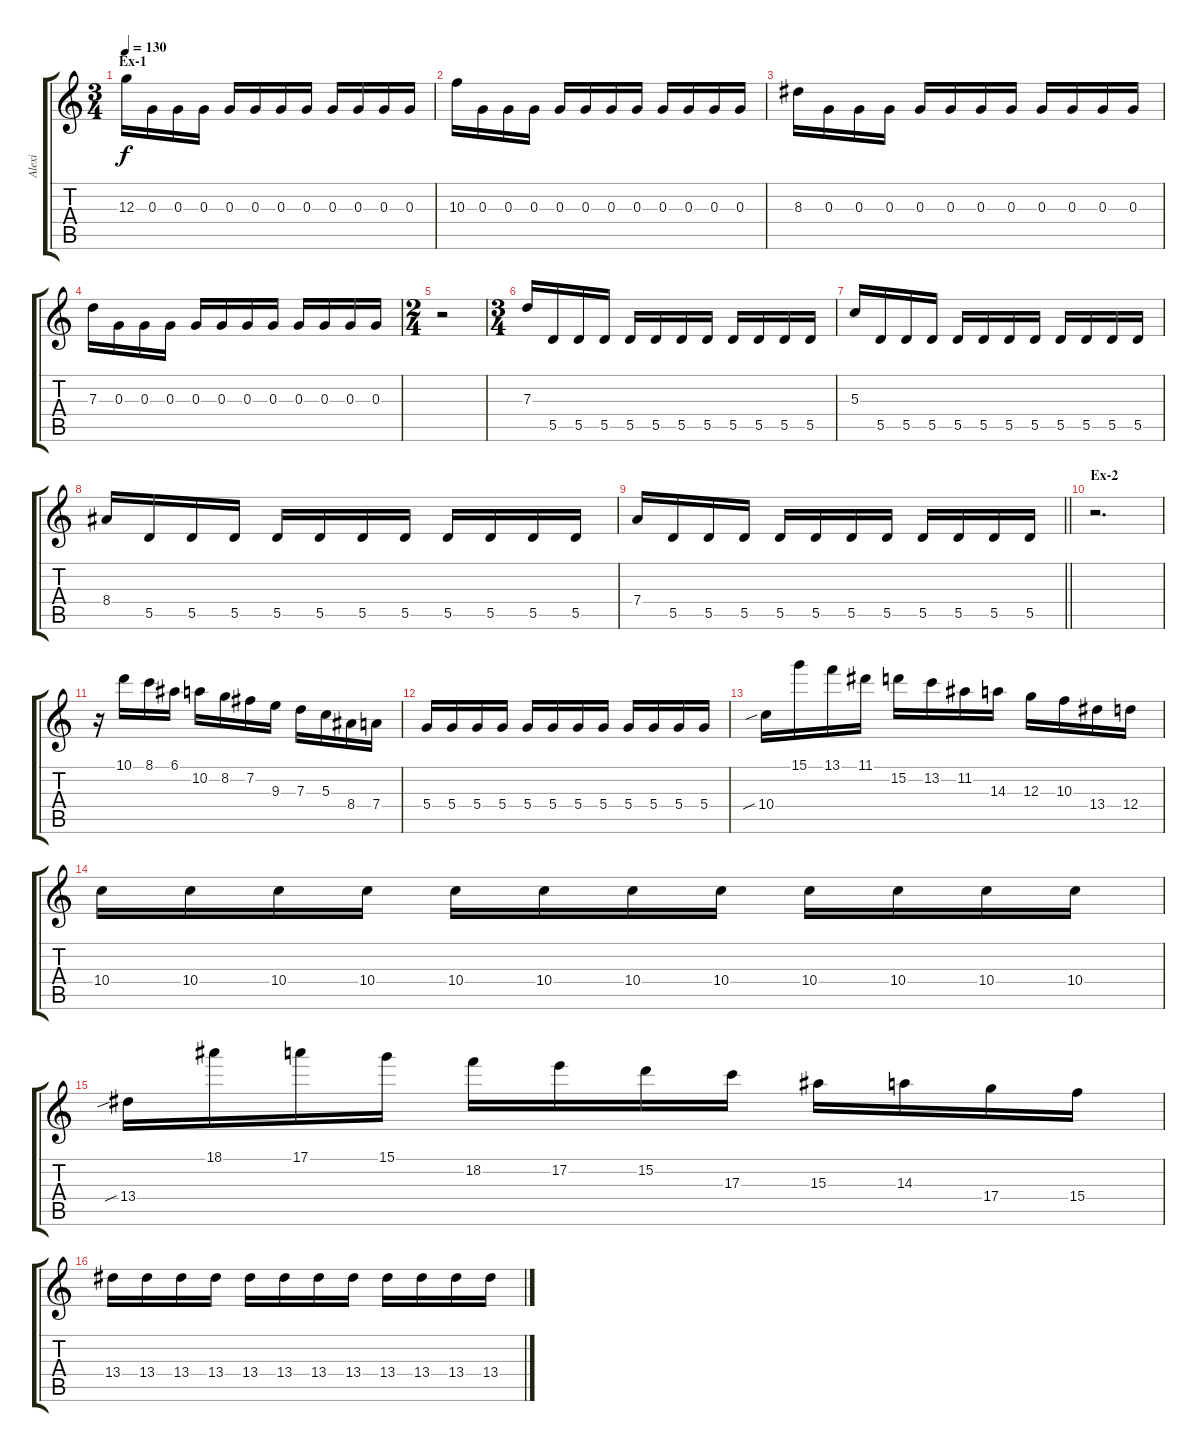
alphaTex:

\track ("Alexi" "Alexi") {instrument distortionguitar}
\staff {score tabs}
\tuning (E4 B3 G3 D3 A2 E2) {hide}
\ts (3 4)
\section ("" "Ex-1")
\tempo 130
\clef g2
\ks c
12.3.16{dy f instrument distortionguitar} 0.3.16 0.3.16 0.3.16 0.3.16 0.3.16 0.3.16 0.3.16 0.3.16 0.3.16 0.3.16 0.3.16 |
10.3.16 0.3.16 0.3.16 0.3.16 0.3.16 0.3.16 0.3.16 0.3.16 0.3.16 0.3.16 0.3.16 0.3.16 |
8.3.16 0.3.16 0.3.16 0.3.16 0.3.16 0.3.16 0.3.16 0.3.16 0.3.16 0.3.16 0.3.16 0.3.16 |
7.3.16 0.3.16 0.3.16 0.3.16 0.3.16 0.3.16 0.3.16 0.3.16 0.3.16 0.3.16 0.3.16 0.3.16 |
\ts (2 4)
r.2 |
\ts (3 4)
7.3.16 5.5.16 5.5.16 5.5.16 5.5.16 5.5.16 5.5.16 5.5.16 5.5.16 5.5.16 5.5.16 5.5.16 |
5.3.16 5.5.16 5.5.16 5.5.16 5.5.16 5.5.16 5.5.16 5.5.16 5.5.16 5.5.16 5.5.16 5.5.16 |
8.4.16 5.5.16 5.5.16 5.5.16 5.5.16 5.5.16 5.5.16 5.5.16 5.5.16 5.5.16 5.5.16 5.5.16 |
\barLineRight lightlight
7.4.16 5.5.16 5.5.16 5.5.16 5.5.16 5.5.16 5.5.16 5.5.16 5.5.16 5.5.16 5.5.16 5.5.16 |
\section ("" "Ex-2")
r.2{d} |
r.16 10.1.16 8.1.16 6.1.16 10.2.16 8.2.16 7.2.16 9.3.16 7.3.16 5.3.16 8.4.16 7.4.16 |
5.4.16 5.4.16 5.4.16 5.4.16 5.4.16 5.4.16 5.4.16 5.4.16 5.4.16 5.4.16 5.4.16 5.4.16 |
10.4{sib}.16 15.1.16 13.1.16 11.1.16 15.2.16 13.2.16 11.2.16 14.3.16 12.3.16 10.3.16 13.4.16 12.4.16 |
10.4.16 10.4.16 10.4.16 10.4.16 10.4.16 10.4.16 10.4.16 10.4.16 10.4.16 10.4.16 10.4.16 10.4.16 |
13.4{sib}.16 18.1.16 17.1.16 15.1.16 18.2.16 17.2.16 15.2.16 17.3.16 15.3.16 14.3.16 17.4.16 15.4.16 |
13.4.16 13.4.16 13.4.16 13.4.16 13.4.16 13.4.16 13.4.16 13.4.16 13.4.16 13.4.16 13.4.16 13.4.16
